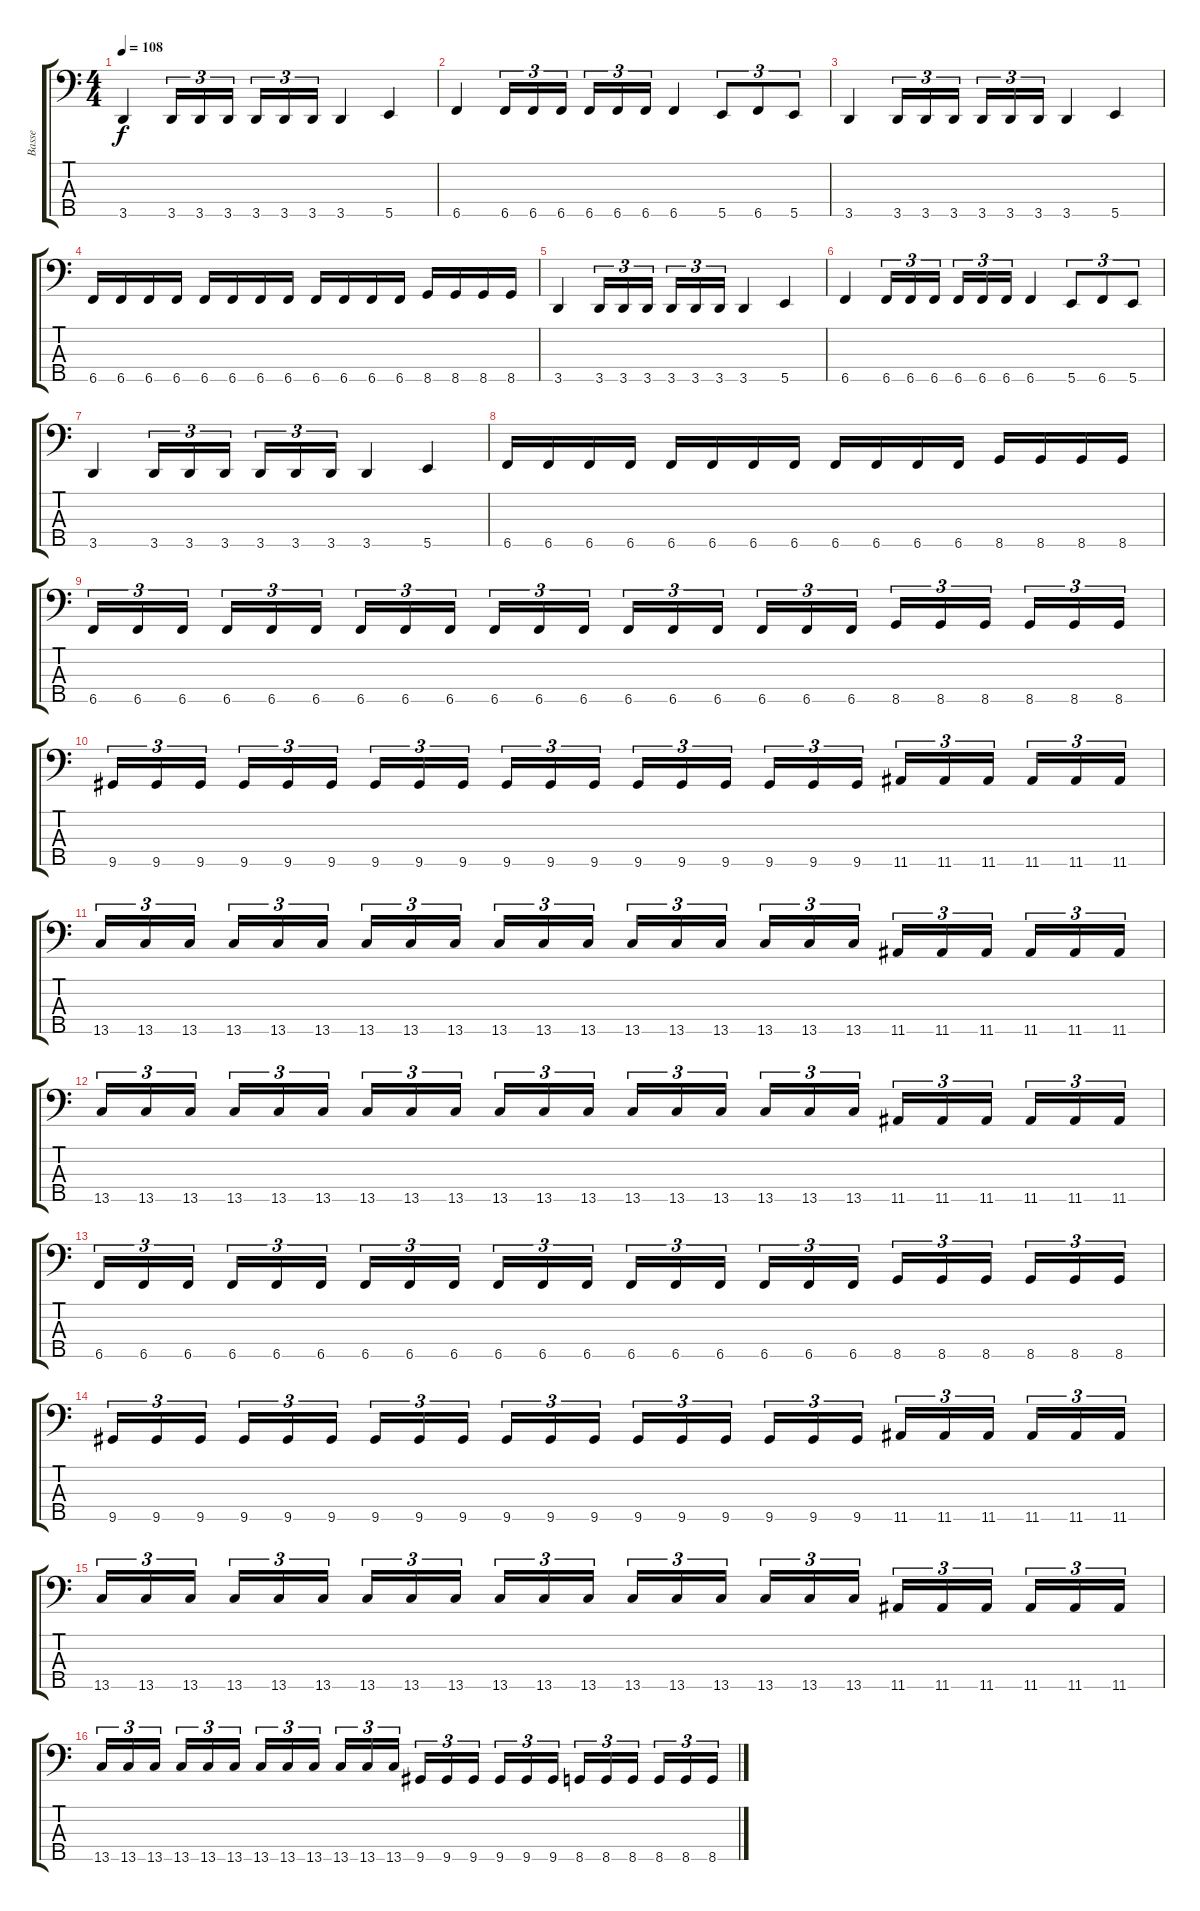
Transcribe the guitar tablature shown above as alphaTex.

\track ("Basse" "Basse") {instrument electricbassfinger}
\staff {score tabs}
\tuning (G2 D2 A1 E1 B0) {hide}
\ts (4 4)
\tempo 108
\clef f4
\ks c
3.5.4{dy f} 3.5.16{tu (3 2)} 3.5.16{tu (3 2)} 3.5.16{tu (3 2) beam splitsecondary} 3.5.16{tu (3 2)} 3.5.16{tu (3 2)} 3.5.16{tu (3 2)} 3.5.4 5.5.4 |
6.5.4 6.5.16{tu (3 2)} 6.5.16{tu (3 2)} 6.5.16{tu (3 2) beam splitsecondary} 6.5.16{tu (3 2)} 6.5.16{tu (3 2)} 6.5.16{tu (3 2)} 6.5.4 5.5.8{tu (3 2)} 6.5.8{tu (3 2)} 5.5.8{tu (3 2)} |
3.5.4 3.5.16{tu (3 2)} 3.5.16{tu (3 2)} 3.5.16{tu (3 2) beam splitsecondary} 3.5.16{tu (3 2)} 3.5.16{tu (3 2)} 3.5.16{tu (3 2)} 3.5.4 5.5.4 |
6.5.16 6.5.16 6.5.16 6.5.16 6.5.16 6.5.16 6.5.16 6.5.16 6.5.16 6.5.16 6.5.16 6.5.16 8.5.16 8.5.16 8.5.16 8.5.16 |
3.5.4 3.5.16{tu (3 2)} 3.5.16{tu (3 2)} 3.5.16{tu (3 2) beam splitsecondary} 3.5.16{tu (3 2)} 3.5.16{tu (3 2)} 3.5.16{tu (3 2)} 3.5.4 5.5.4 |
6.5.4 6.5.16{tu (3 2)} 6.5.16{tu (3 2)} 6.5.16{tu (3 2) beam splitsecondary} 6.5.16{tu (3 2)} 6.5.16{tu (3 2)} 6.5.16{tu (3 2)} 6.5.4 5.5.8{tu (3 2)} 6.5.8{tu (3 2)} 5.5.8{tu (3 2)} |
3.5.4 3.5.16{tu (3 2)} 3.5.16{tu (3 2)} 3.5.16{tu (3 2) beam splitsecondary} 3.5.16{tu (3 2)} 3.5.16{tu (3 2)} 3.5.16{tu (3 2)} 3.5.4 5.5.4 |
6.5.16 6.5.16 6.5.16 6.5.16 6.5.16 6.5.16 6.5.16 6.5.16 6.5.16 6.5.16 6.5.16 6.5.16 8.5.16 8.5.16 8.5.16 8.5.16 |
6.5.16{tu (3 2)} 6.5.16{tu (3 2)} 6.5.16{tu (3 2) beam splitsecondary} 6.5.16{tu (3 2)} 6.5.16{tu (3 2)} 6.5.16{tu (3 2)} 6.5.16{tu (3 2)} 6.5.16{tu (3 2)} 6.5.16{tu (3 2) beam splitsecondary} 6.5.16{tu (3 2)} 6.5.16{tu (3 2)} 6.5.16{tu (3 2)} 6.5.16{tu (3 2)} 6.5.16{tu (3 2)} 6.5.16{tu (3 2) beam splitsecondary} 6.5.16{tu (3 2)} 6.5.16{tu (3 2)} 6.5.16{tu (3 2)} 8.5.16{tu (3 2)} 8.5.16{tu (3 2)} 8.5.16{tu (3 2) beam splitsecondary} 8.5.16{tu (3 2)} 8.5.16{tu (3 2)} 8.5.16{tu (3 2)} |
9.5.16{tu (3 2)} 9.5.16{tu (3 2)} 9.5.16{tu (3 2) beam splitsecondary} 9.5.16{tu (3 2)} 9.5.16{tu (3 2)} 9.5.16{tu (3 2)} 9.5.16{tu (3 2)} 9.5.16{tu (3 2)} 9.5.16{tu (3 2) beam splitsecondary} 9.5.16{tu (3 2)} 9.5.16{tu (3 2)} 9.5.16{tu (3 2)} 9.5.16{tu (3 2)} 9.5.16{tu (3 2)} 9.5.16{tu (3 2) beam splitsecondary} 9.5.16{tu (3 2)} 9.5.16{tu (3 2)} 9.5.16{tu (3 2)} 11.5.16{tu (3 2)} 11.5.16{tu (3 2)} 11.5.16{tu (3 2) beam splitsecondary} 11.5.16{tu (3 2)} 11.5.16{tu (3 2)} 11.5.16{tu (3 2)} |
13.5.16{tu (3 2)} 13.5.16{tu (3 2)} 13.5.16{tu (3 2) beam splitsecondary} 13.5.16{tu (3 2)} 13.5.16{tu (3 2)} 13.5.16{tu (3 2)} 13.5.16{tu (3 2)} 13.5.16{tu (3 2)} 13.5.16{tu (3 2) beam splitsecondary} 13.5.16{tu (3 2)} 13.5.16{tu (3 2)} 13.5.16{tu (3 2)} 13.5.16{tu (3 2)} 13.5.16{tu (3 2)} 13.5.16{tu (3 2) beam splitsecondary} 13.5.16{tu (3 2)} 13.5.16{tu (3 2)} 13.5.16{tu (3 2)} 11.5.16{tu (3 2)} 11.5.16{tu (3 2)} 11.5.16{tu (3 2) beam splitsecondary} 11.5.16{tu (3 2)} 11.5.16{tu (3 2)} 11.5.16{tu (3 2)} |
13.5.16{tu (3 2)} 13.5.16{tu (3 2)} 13.5.16{tu (3 2) beam splitsecondary} 13.5.16{tu (3 2)} 13.5.16{tu (3 2)} 13.5.16{tu (3 2)} 13.5.16{tu (3 2)} 13.5.16{tu (3 2)} 13.5.16{tu (3 2) beam splitsecondary} 13.5.16{tu (3 2)} 13.5.16{tu (3 2)} 13.5.16{tu (3 2)} 13.5.16{tu (3 2)} 13.5.16{tu (3 2)} 13.5.16{tu (3 2) beam splitsecondary} 13.5.16{tu (3 2)} 13.5.16{tu (3 2)} 13.5.16{tu (3 2)} 11.5.16{tu (3 2)} 11.5.16{tu (3 2)} 11.5.16{tu (3 2) beam splitsecondary} 11.5.16{tu (3 2)} 11.5.16{tu (3 2)} 11.5.16{tu (3 2)} |
6.5.16{tu (3 2)} 6.5.16{tu (3 2)} 6.5.16{tu (3 2) beam splitsecondary} 6.5.16{tu (3 2)} 6.5.16{tu (3 2)} 6.5.16{tu (3 2)} 6.5.16{tu (3 2)} 6.5.16{tu (3 2)} 6.5.16{tu (3 2) beam splitsecondary} 6.5.16{tu (3 2)} 6.5.16{tu (3 2)} 6.5.16{tu (3 2)} 6.5.16{tu (3 2)} 6.5.16{tu (3 2)} 6.5.16{tu (3 2) beam splitsecondary} 6.5.16{tu (3 2)} 6.5.16{tu (3 2)} 6.5.16{tu (3 2)} 8.5.16{tu (3 2)} 8.5.16{tu (3 2)} 8.5.16{tu (3 2) beam splitsecondary} 8.5.16{tu (3 2)} 8.5.16{tu (3 2)} 8.5.16{tu (3 2)} |
9.5.16{tu (3 2)} 9.5.16{tu (3 2)} 9.5.16{tu (3 2) beam splitsecondary} 9.5.16{tu (3 2)} 9.5.16{tu (3 2)} 9.5.16{tu (3 2)} 9.5.16{tu (3 2)} 9.5.16{tu (3 2)} 9.5.16{tu (3 2) beam splitsecondary} 9.5.16{tu (3 2)} 9.5.16{tu (3 2)} 9.5.16{tu (3 2)} 9.5.16{tu (3 2)} 9.5.16{tu (3 2)} 9.5.16{tu (3 2) beam splitsecondary} 9.5.16{tu (3 2)} 9.5.16{tu (3 2)} 9.5.16{tu (3 2)} 11.5.16{tu (3 2)} 11.5.16{tu (3 2)} 11.5.16{tu (3 2) beam splitsecondary} 11.5.16{tu (3 2)} 11.5.16{tu (3 2)} 11.5.16{tu (3 2)} |
13.5.16{tu (3 2)} 13.5.16{tu (3 2)} 13.5.16{tu (3 2) beam splitsecondary} 13.5.16{tu (3 2)} 13.5.16{tu (3 2)} 13.5.16{tu (3 2)} 13.5.16{tu (3 2)} 13.5.16{tu (3 2)} 13.5.16{tu (3 2) beam splitsecondary} 13.5.16{tu (3 2)} 13.5.16{tu (3 2)} 13.5.16{tu (3 2)} 13.5.16{tu (3 2)} 13.5.16{tu (3 2)} 13.5.16{tu (3 2) beam splitsecondary} 13.5.16{tu (3 2)} 13.5.16{tu (3 2)} 13.5.16{tu (3 2)} 11.5.16{tu (3 2)} 11.5.16{tu (3 2)} 11.5.16{tu (3 2) beam splitsecondary} 11.5.16{tu (3 2)} 11.5.16{tu (3 2)} 11.5.16{tu (3 2)} |
13.5.16{tu (3 2)} 13.5.16{tu (3 2)} 13.5.16{tu (3 2) beam splitsecondary} 13.5.16{tu (3 2)} 13.5.16{tu (3 2)} 13.5.16{tu (3 2)} 13.5.16{tu (3 2)} 13.5.16{tu (3 2)} 13.5.16{tu (3 2) beam splitsecondary} 13.5.16{tu (3 2)} 13.5.16{tu (3 2)} 13.5.16{tu (3 2)} 9.5.16{tu (3 2)} 9.5.16{tu (3 2)} 9.5.16{tu (3 2) beam splitsecondary} 9.5.16{tu (3 2)} 9.5.16{tu (3 2)} 9.5.16{tu (3 2)} 8.5.16{tu (3 2)} 8.5.16{tu (3 2)} 8.5.16{tu (3 2) beam splitsecondary} 8.5.16{tu (3 2)} 8.5.16{tu (3 2)} 8.5.16{tu (3 2)}
